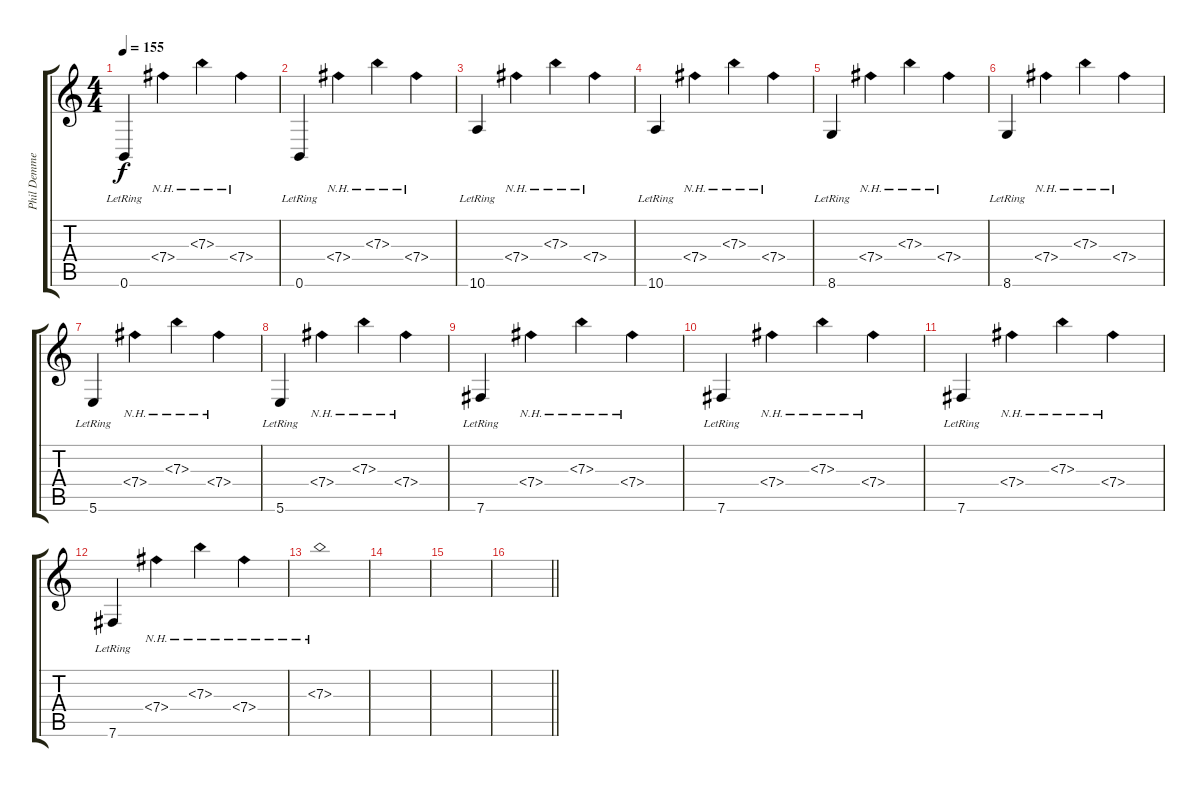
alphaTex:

\track ("Phil Demmel (Lead guitar)" "Phil Demme") {instrument distortionguitar}
\staff {score tabs}
\tuning (B3 Ab3 E3 B2 Gb2 B1) {hide}
\ts (4 4)
\tempo 155
\clef g2
\ks c
0.6{lr}.4{dy f} 7.4{nh}.4 7.3{nh}.4 7.4{nh}.4 |
0.6{lr}.4 7.4{nh}.4 7.3{nh}.4 7.4{nh}.4 |
10.6{lr}.4 7.4{nh}.4 7.3{nh}.4 7.4{nh}.4 |
10.6{lr}.4 7.4{nh}.4 7.3{nh}.4 7.4{nh}.4 |
8.6{lr}.4 7.4{nh}.4 7.3{nh}.4 7.4{nh}.4 |
8.6{lr}.4 7.4{nh}.4 7.3{nh}.4 7.4{nh}.4 |
5.6{lr}.4 7.4{nh}.4 7.3{nh}.4 7.4{nh}.4 |
5.6{lr}.4 7.4{nh}.4 7.3{nh}.4 7.4{nh}.4 |
7.6{lr}.4 7.4{nh}.4 7.3{nh}.4 7.4{nh}.4 |
7.6{lr}.4 7.4{nh}.4 7.3{nh}.4 7.4{nh}.4 |
7.6{lr}.4 7.4{nh}.4 7.3{nh}.4 7.4{nh}.4 |
7.6{lr}.4 7.4{nh}.4 7.3{nh}.4 7.4{nh}.4 |
7.3{nh}.1 |
|
|
\barLineRight lightlight
